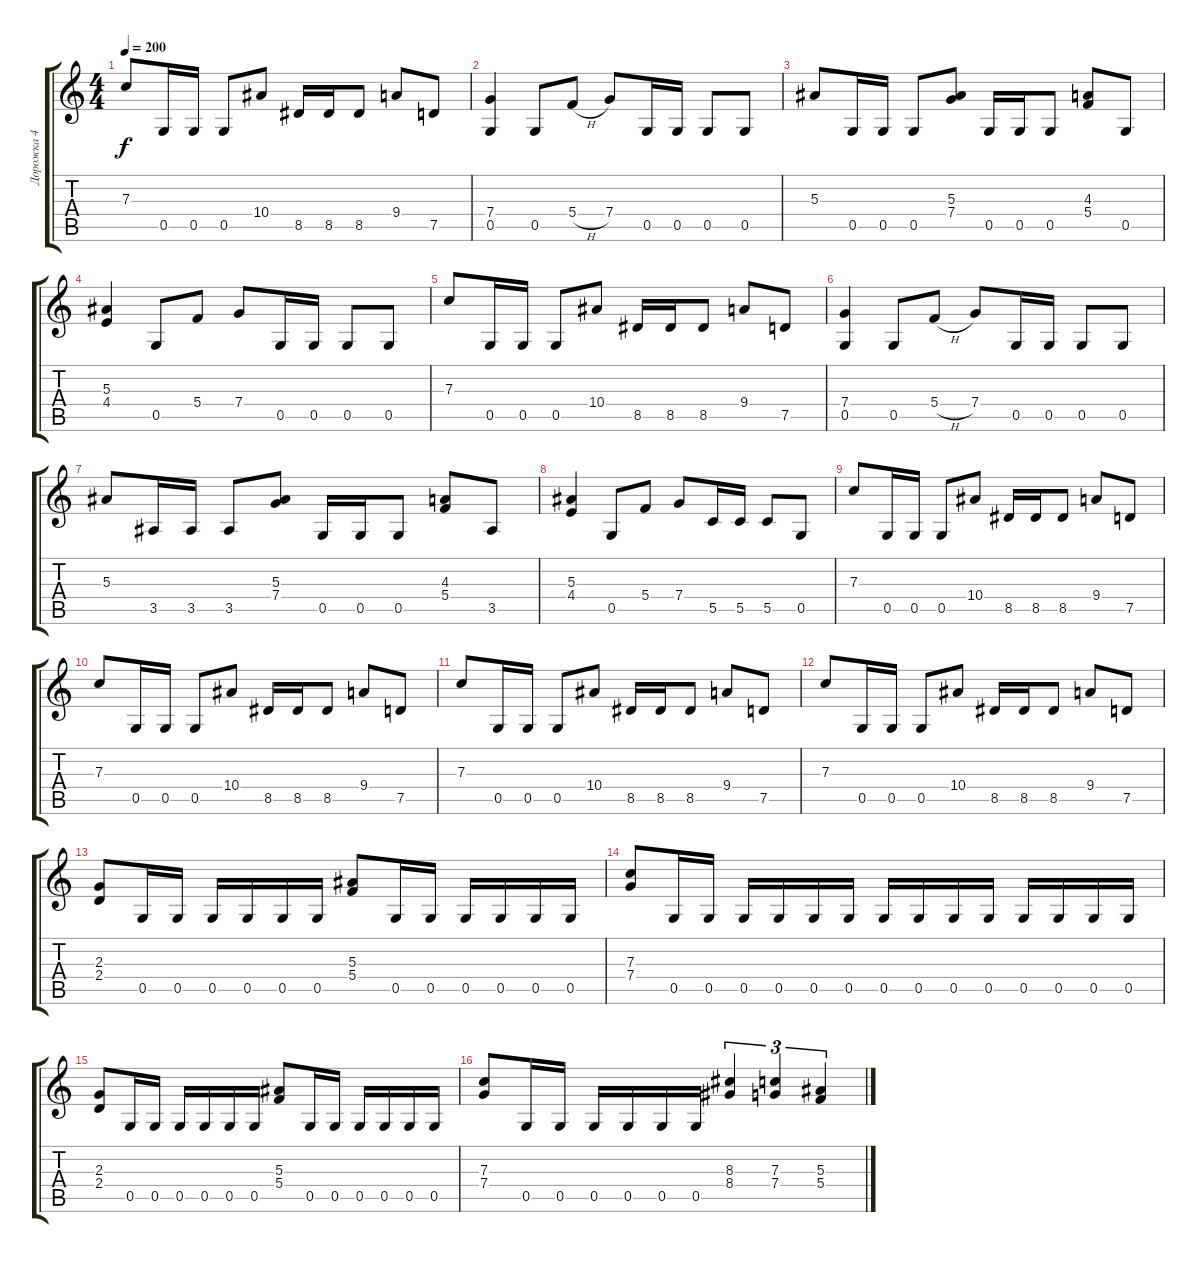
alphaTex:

\track ("Дорожка 4" "Дорожка 4") {instrument distortionguitar}
\staff {score tabs}
\tuning (D4 A3 F3 C3 G2 D2) {hide}
\ts (4 4)
\tempo 200
\clef g2
\ks c
7.3.8{dy f} 0.5.16 0.5.16 0.5.8 10.4.8 8.5.16 8.5.16 8.5.8 9.4.8 7.5.8 |
(7.4 0.5).4 0.5.8 5.4{h}.8 7.4.8 0.5.16 0.5.16 0.5.8 0.5.8 |
5.3.8 0.5.16 0.5.16 0.5.8 (5.3 7.4).8 0.5.16 0.5.16 0.5.8 (4.3 5.4).8 0.5.8 |
(5.3 4.4).4 0.5.8 5.4.8 7.4.8 0.5.16 0.5.16 0.5.8 0.5.8 |
7.3.8 0.5.16 0.5.16 0.5.8 10.4.8 8.5.16 8.5.16 8.5.8 9.4.8 7.5.8 |
(7.4 0.5).4 0.5.8 5.4{h}.8 7.4.8 0.5.16 0.5.16 0.5.8 0.5.8 |
5.3.8 3.5.16 3.5.16 3.5.8 (5.3 7.4).8 0.5.16 0.5.16 0.5.8 (4.3 5.4).8 3.5.8 |
(5.3 4.4).4 0.5.8 5.4.8 7.4.8 5.5.16 5.5.16 5.5.8 0.5.8 |
7.3.8 0.5.16 0.5.16 0.5.8 10.4.8 8.5.16 8.5.16 8.5.8 9.4.8 7.5.8 |
7.3.8 0.5.16 0.5.16 0.5.8 10.4.8 8.5.16 8.5.16 8.5.8 9.4.8 7.5.8 |
7.3.8 0.5.16 0.5.16 0.5.8 10.4.8 8.5.16 8.5.16 8.5.8 9.4.8 7.5.8 |
7.3.8 0.5.16 0.5.16 0.5.8 10.4.8 8.5.16 8.5.16 8.5.8 9.4.8 7.5.8 |
(2.3 2.4).8 0.5.16 0.5.16 0.5.16 0.5.16 0.5.16 0.5.16 (5.3 5.4).8 0.5.16 0.5.16 0.5.16 0.5.16 0.5.16 0.5.16 |
(7.3 7.4).8 0.5.16 0.5.16 0.5.16 0.5.16 0.5.16 0.5.16 0.5.16 0.5.16 0.5.16 0.5.16 0.5.16 0.5.16 0.5.16 0.5.16 |
(2.3 2.4).8 0.5.16 0.5.16 0.5.16 0.5.16 0.5.16 0.5.16 (5.3 5.4).8 0.5.16 0.5.16 0.5.16 0.5.16 0.5.16 0.5.16 |
(7.3 7.4).8 0.5.16 0.5.16 0.5.16 0.5.16 0.5.16 0.5.16 (8.3 8.4).4{tu (3 2)} (7.3 7.4).4{tu (3 2)} (5.3 5.4).4{tu (3 2)}
